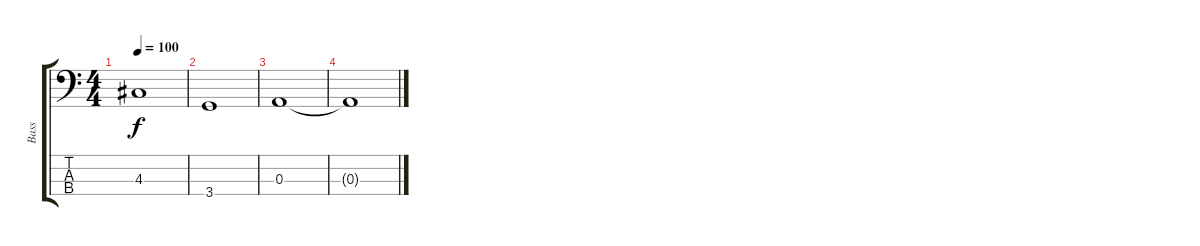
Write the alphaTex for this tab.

\track ("Bass" "Bass") {instrument electricbassfinger}
\staff {score tabs}
\tuning (G2 D2 A1 E1) {hide}
\ts (4 4)
\tempo 100
\clef f4
\ks c
4.3.1{dy f} |
3.4.1 |
0.3.1 |
0.3{t}.1
